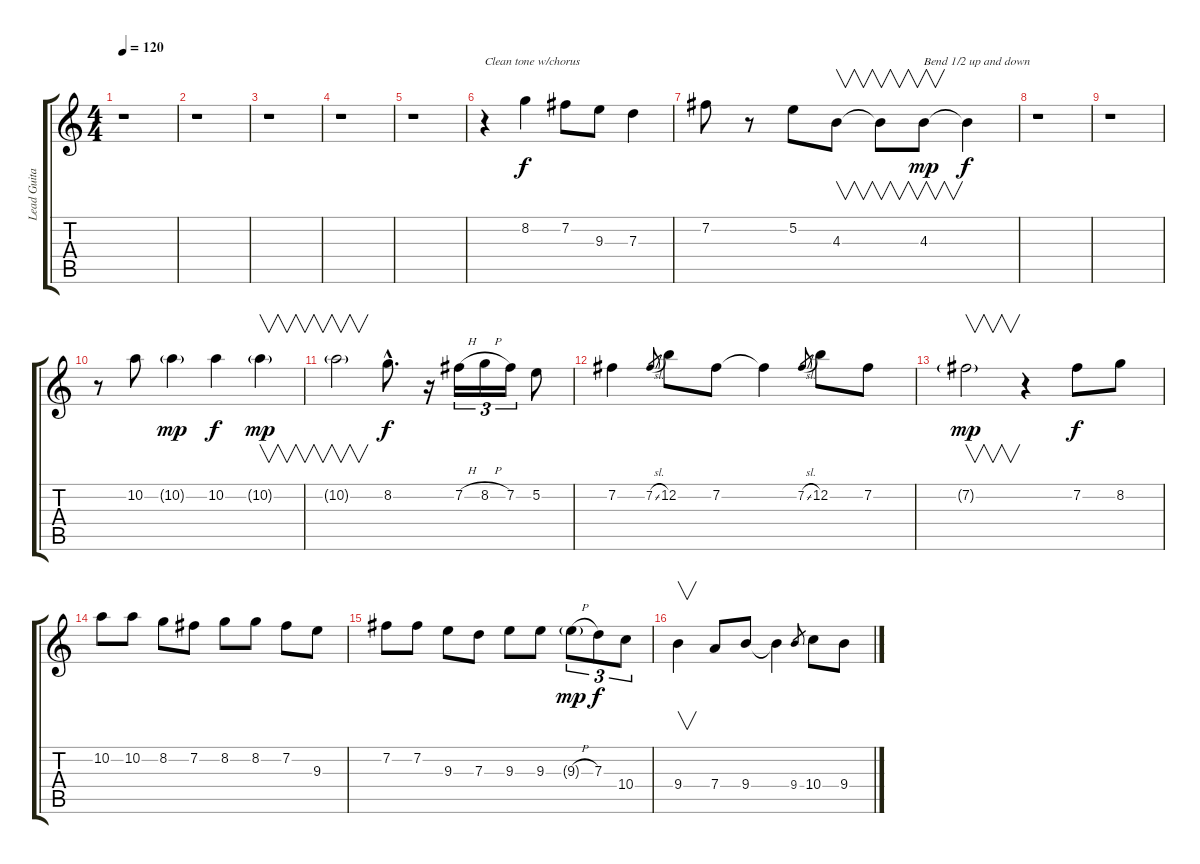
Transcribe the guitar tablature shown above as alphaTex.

\track ("Lead Guitar 1" "Lead Guita") {instrument distortionguitar}
\staff {score tabs}
\tuning (E4 B3 G3 D3 A2 E2) {hide}
\ts (4 4)
\tempo 120
\clef g2
\ks c
r.1{dy f instrument distortionguitar} |
r.1 |
r.1 |
r.1 |
r.1 |
r.4{txt "Clean tone w/chorus" instrument electricguitarclean} 8.2.4 7.2.8 9.3.8 7.3.4 |
7.2.8 r.8 5.2.8 4.3.8{v} 4.3{t}.8{v} 4.3.8{v txt "Bend 1/2 up and down" dy mp} 4.3{t}.4{dy f} |
r.1{instrument distortionguitar} |
r.1 |
r.8 10.2.8 10.2{g}.4{dy mp} 10.2.4{dy f} 10.2{g}.4{v dy mp} |
10.2{g}.2{v} 8.2{hac}.8{d dy f} r.16 7.2{h}.16{tu (3 2)} 8.2{h}.16{tu (3 2)} 7.2.16{tu (3 2)} 5.2.8 |
7.2.4 7.2{sl}.8{gr} 12.2.8 7.2.8 7.2{t}.4 7.2{sl}.8{gr} 12.2.8 7.2.8 |
7.2{g}.2{v dy mp} r.4 7.2.8{dy f} 8.2.8 |
10.2.8 10.2.8 8.2.8 7.2.8 8.2.8 8.2.8 7.2.8 9.3.8 |
7.2.8 7.2.8 9.3.8 7.3.8 9.3.8 9.3.8 9.3{h g}.8{tu (3 2) dy mp} 7.3.8{tu (3 2) dy f} 10.4.8{tu (3 2)} |
9.4.4{v} 7.4.8 9.4.8 9.4{t}.4 9.4.8{gr} 10.4.8 9.4.8
